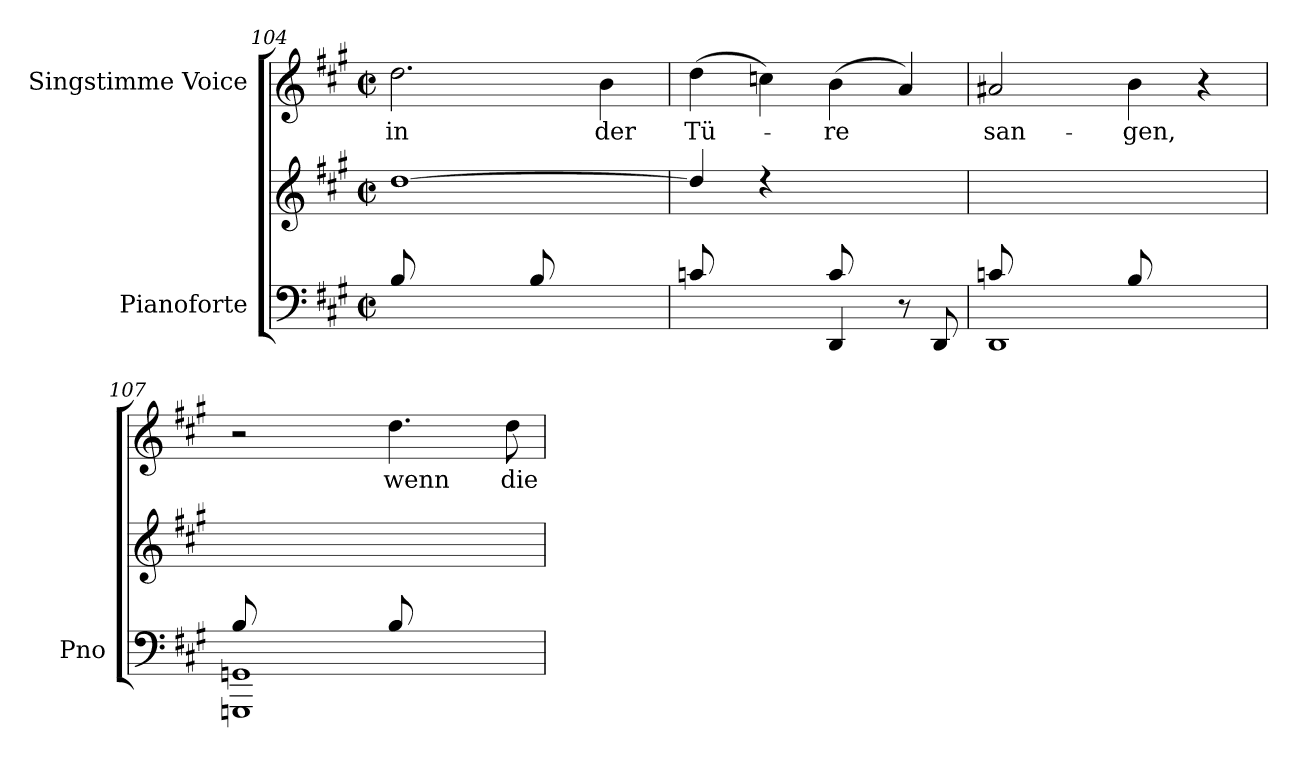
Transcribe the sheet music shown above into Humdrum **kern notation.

**kern	**kern	**kern	**text
*part2	*part2	*part1	*part1
*staff3	*staff2	*staff1	*staff1
*I"Pianoforte	*	*I"Singstimme Voice	*
*I'Pno	*	*	*
*clefF4	*clefG2	*clefG2	*
*k[f#c#g#]	*k[f#c#g#]	*k[f#c#g#]	*
*M2/2	*M2/2	*M2/2	*
*met(c|)	*met(c|)	*met(c|)	*
=104	=104	=104	=104
*	*^	*	*
!	!	!	!	!LO:LY:b
8B/L	[1dd	8ryy	2.dd\	in
4.ryy	.	8d\	.	.
.	.	8d\	.	.
.	.	8gn\J	.	.
8B/L	.	8ryy	.	.
4.ryy	.	8e#X\	.	.
!	!	!	!	!LO:LY:b
.	.	8e#\	4b\	der
.	.	8g#X\J	.	.
=105	=105	=105	=105	=105
*^	*	*	*	*
!	!	!	!	!	!LO:LY:b
8cn/L	2ryy	4dd/]	8ryy	(>4dd\	Tü-
4.ryy	.	.	8f#\	.	.
.	.	4rdd	8f#\	4ccn\)	.
.	.	.	8a\J	.	.
!	!	!	!	!	!LO:LY:b
8c/L	4DD/	2ryy	8ryy	(>4b\	-re
4.ryy	.	.	8f#\	.	.
.	8r	.	8f#\	4a/)	.
.	8DD/	.	8a\J	.	.
=106	=106	=106	=106	=106	=106
!	!	!	!	!	!LO:LY:b
*	*	*v	*v	*	*
8cn/L	1DD	8ryy	2a#X/	san-
4.ryy	.	8f#\	.	.
.	.	8f#\	.	.
.	.	8a#X\J	.	.
!	!	!	!	!LO:LY:b
8B/L	.	8ryy	4b\	-gen,
4.ryy	.	8gn\	.	.
.	.	8g\	4r	.
.	.	8b\J	.	.
!!LO:PB:g=z
=107	=107	=107	=107	=107
8B/L	1GGGn 1GGn	8ryy	2r	.
4.ryy	.	8f#\	.	.
.	.	8f#\	.	.
.	.	8b\J	.	.
!	!	!	!	!LO:LY:b
8B/L	.	8ryy	4.dd\	wenn
4.ryy	.	8fn\	.	.
.	.	8f\	.	.
!	!	!	!	!LO:LY:b
.	.	8b\J	8dd\	die
*v	*v	*	*	*
=	=	=	=
*-	*-	*-	*-
